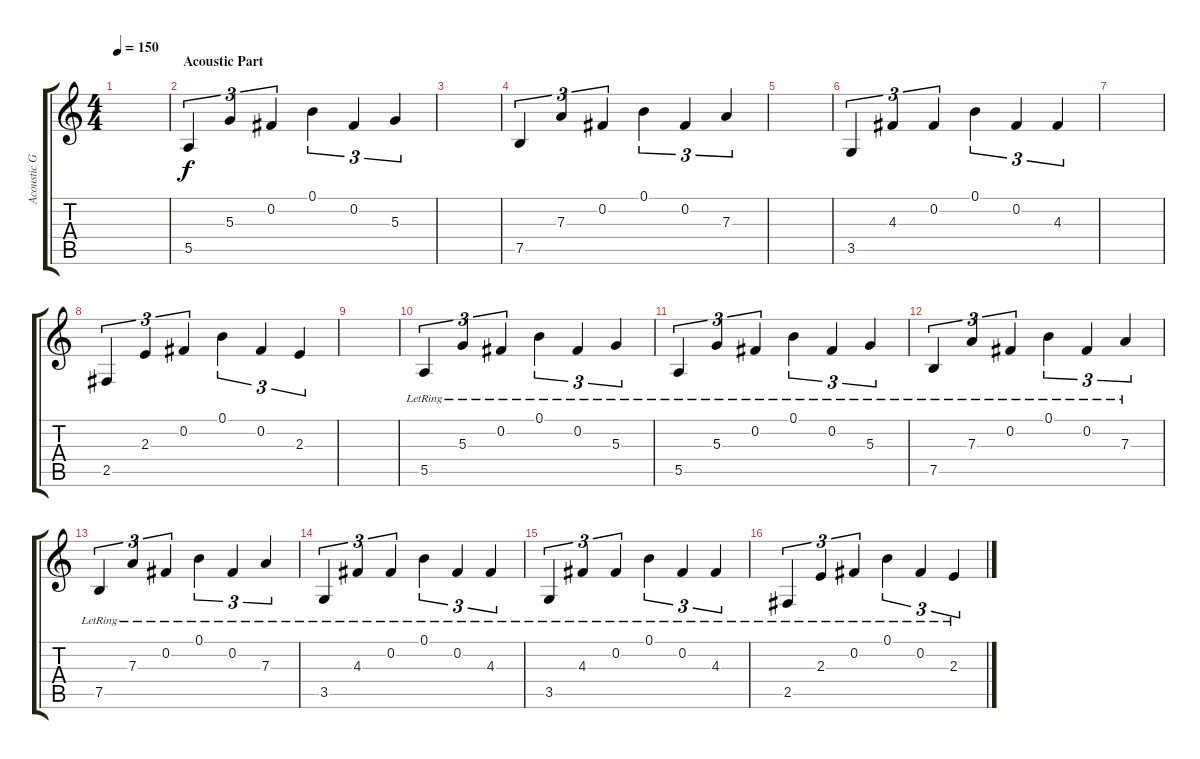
\track ("Acoustic Guitar 2" "Acoustic G") {instrument acousticguitarsteel}
\staff {score tabs}
\tuning (B3 Gb3 D3 A2 E2 B1) {hide}
\ts (4 4)
\tempo 150
\clef g2
\ks c
|
\section ("" "Acoustic Part")
5.5.4{tu (3 2)} 5.3.4{tu (3 2)} 0.2.4{tu (3 2)} 0.1.4{tu (3 2)} 0.2.4{tu (3 2)} 5.3.4{tu (3 2)} |
|
7.5.4{tu (3 2)} 7.3.4{tu (3 2)} 0.2.4{tu (3 2)} 0.1.4{tu (3 2)} 0.2.4{tu (3 2)} 7.3.4{tu (3 2)} |
|
3.5.4{tu (3 2)} 4.3.4{tu (3 2)} 0.2.4{tu (3 2)} 0.1.4{tu (3 2)} 0.2.4{tu (3 2)} 4.3.4{tu (3 2)} |
|
2.5.4{tu (3 2)} 2.3.4{tu (3 2)} 0.2.4{tu (3 2)} 0.1.4{tu (3 2)} 0.2.4{tu (3 2)} 2.3.4{tu (3 2)} |
|
5.5{lr}.4{tu (3 2)} 5.3{lr}.4{tu (3 2)} 0.2{lr}.4{tu (3 2)} 0.1{lr}.4{tu (3 2)} 0.2{lr}.4{tu (3 2)} 5.3{lr}.4{tu (3 2)} |
5.5{lr}.4{tu (3 2)} 5.3{lr}.4{tu (3 2)} 0.2{lr}.4{tu (3 2)} 0.1{lr}.4{tu (3 2)} 0.2{lr}.4{tu (3 2)} 5.3{lr}.4{tu (3 2)} |
7.5{lr}.4{tu (3 2)} 7.3{lr}.4{tu (3 2)} 0.2{lr}.4{tu (3 2)} 0.1{lr}.4{tu (3 2)} 0.2{lr}.4{tu (3 2)} 7.3{lr}.4{tu (3 2)} |
7.5{lr}.4{tu (3 2)} 7.3{lr}.4{tu (3 2)} 0.2{lr}.4{tu (3 2)} 0.1{lr}.4{tu (3 2)} 0.2{lr}.4{tu (3 2)} 7.3{lr}.4{tu (3 2)} |
3.5{lr}.4{tu (3 2)} 4.3{lr}.4{tu (3 2)} 0.2{lr}.4{tu (3 2)} 0.1{lr}.4{tu (3 2)} 0.2{lr}.4{tu (3 2)} 4.3{lr}.4{tu (3 2)} |
3.5{lr}.4{tu (3 2)} 4.3{lr}.4{tu (3 2)} 0.2{lr}.4{tu (3 2)} 0.1{lr}.4{tu (3 2)} 0.2{lr}.4{tu (3 2)} 4.3{lr}.4{tu (3 2)} |
2.5{lr}.4{tu (3 2)} 2.3{lr}.4{tu (3 2)} 0.2{lr}.4{tu (3 2)} 0.1{lr}.4{tu (3 2)} 0.2{lr}.4{tu (3 2)} 2.3{lr}.4{tu (3 2)}
